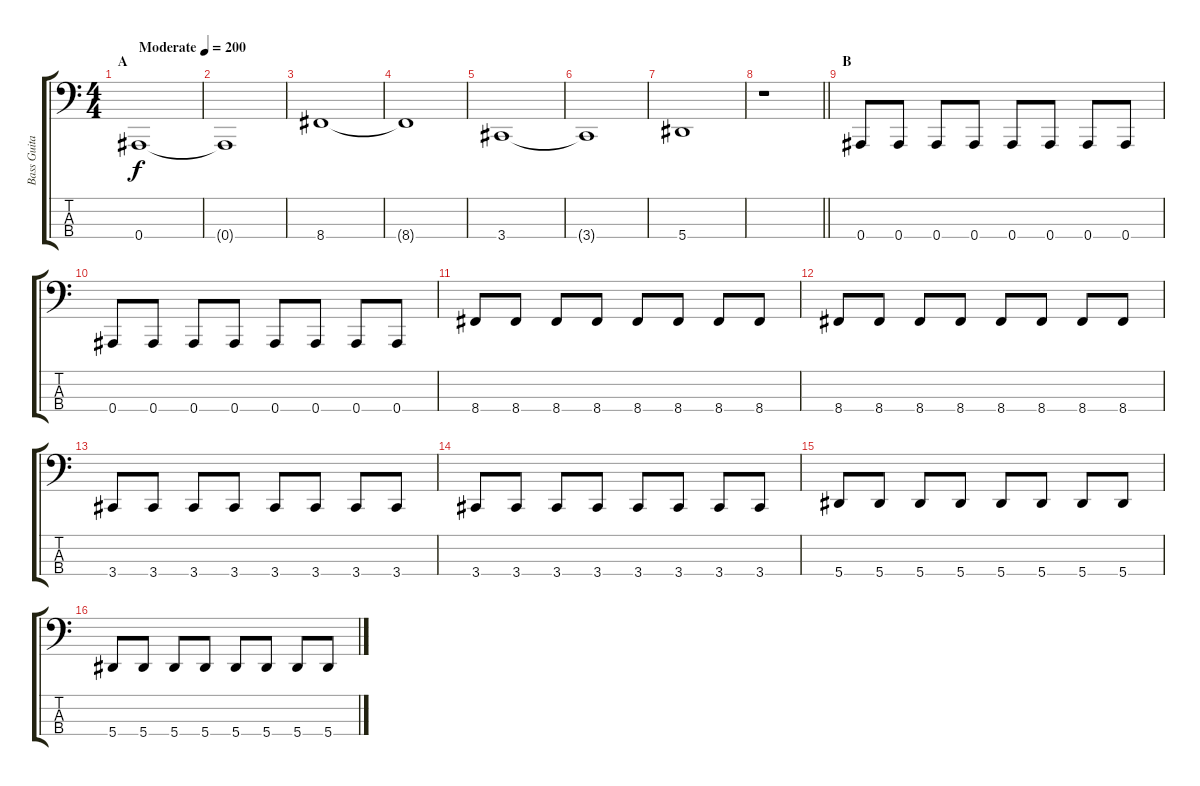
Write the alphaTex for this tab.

\track ("Bass Guitar: John Kis Gyevi" "Bass Guita") {instrument electricbasspick}
\staff {score tabs}
\tuning (Eb2 Bb1 F1 Bb0) {hide}
\ts (4 4)
\section ("" "A")
\tempo (200 "Moderate")
\clef f4
\ks c
0.4.1{dy f instrument electricbasspick} |
0.4{t}.1 |
8.4.1 |
8.4{t}.1 |
3.4.1 |
3.4{t}.1 |
5.4.1 |
\barLineRight lightlight
r.1 |
\section ("" "B")
0.4.8 0.4.8 0.4.8 0.4.8 0.4.8 0.4.8 0.4.8 0.4.8 |
0.4.8 0.4.8 0.4.8 0.4.8 0.4.8 0.4.8 0.4.8 0.4.8 |
8.4.8 8.4.8 8.4.8 8.4.8 8.4.8 8.4.8 8.4.8 8.4.8 |
8.4.8 8.4.8 8.4.8 8.4.8 8.4.8 8.4.8 8.4.8 8.4.8 |
3.4.8 3.4.8 3.4.8 3.4.8 3.4.8 3.4.8 3.4.8 3.4.8 |
3.4.8 3.4.8 3.4.8 3.4.8 3.4.8 3.4.8 3.4.8 3.4.8 |
5.4.8 5.4.8 5.4.8 5.4.8 5.4.8 5.4.8 5.4.8 5.4.8 |
5.4.8 5.4.8 5.4.8 5.4.8 5.4.8 5.4.8 5.4.8 5.4.8
